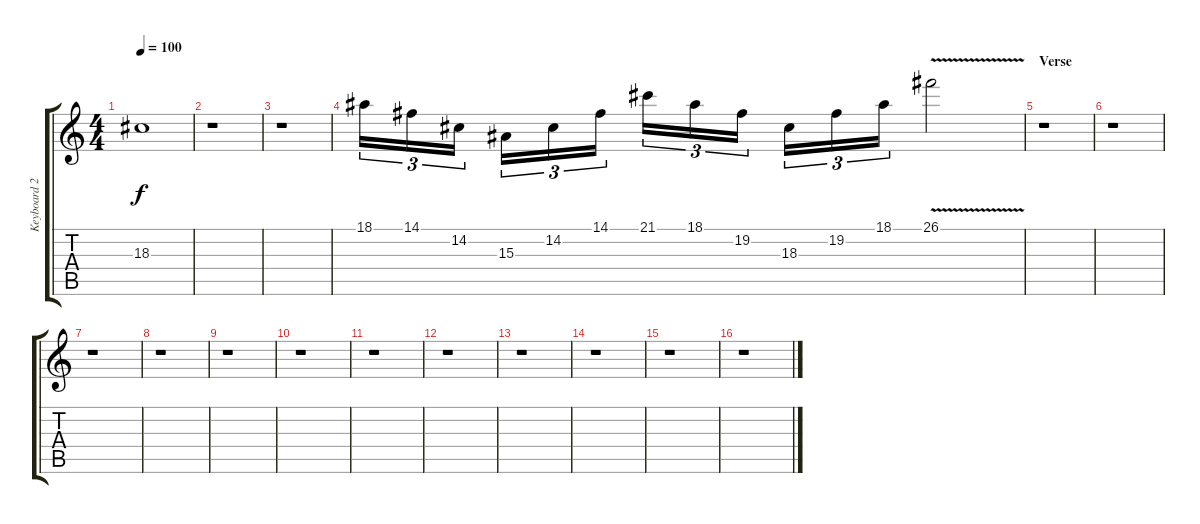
\track ("Keyboard 2" "Keyboard 2") {instrument lead1square}
\staff {score tabs}
\tuning (E4 B3 G3 D3 A2 E2) {hide}
\ts (4 4)
\tempo 100
\clef g2
\ks c
18.3.1{dy f} |
r.1 |
r.1 |
18.1.16{tu (3 2)} 14.1.16{tu (3 2)} 14.2.16{tu (3 2)} 15.3.16{tu (3 2)} 14.2.16{tu (3 2)} 14.1.16{tu (3 2)} 21.1.16{tu (3 2)} 18.1.16{tu (3 2)} 19.2.16{tu (3 2)} 18.3.16{tu (3 2)} 19.2.16{tu (3 2)} 18.1.16{tu (3 2)} 26.1{v}.2 |
\section ("" "Verse")
r.1 |
r.1 |
r.1 |
r.1 |
\section ("" "")
r.1 |
r.1 |
r.1 |
r.1 |
\section ("" "")
r.1 |
r.1 |
r.1 |
r.1
